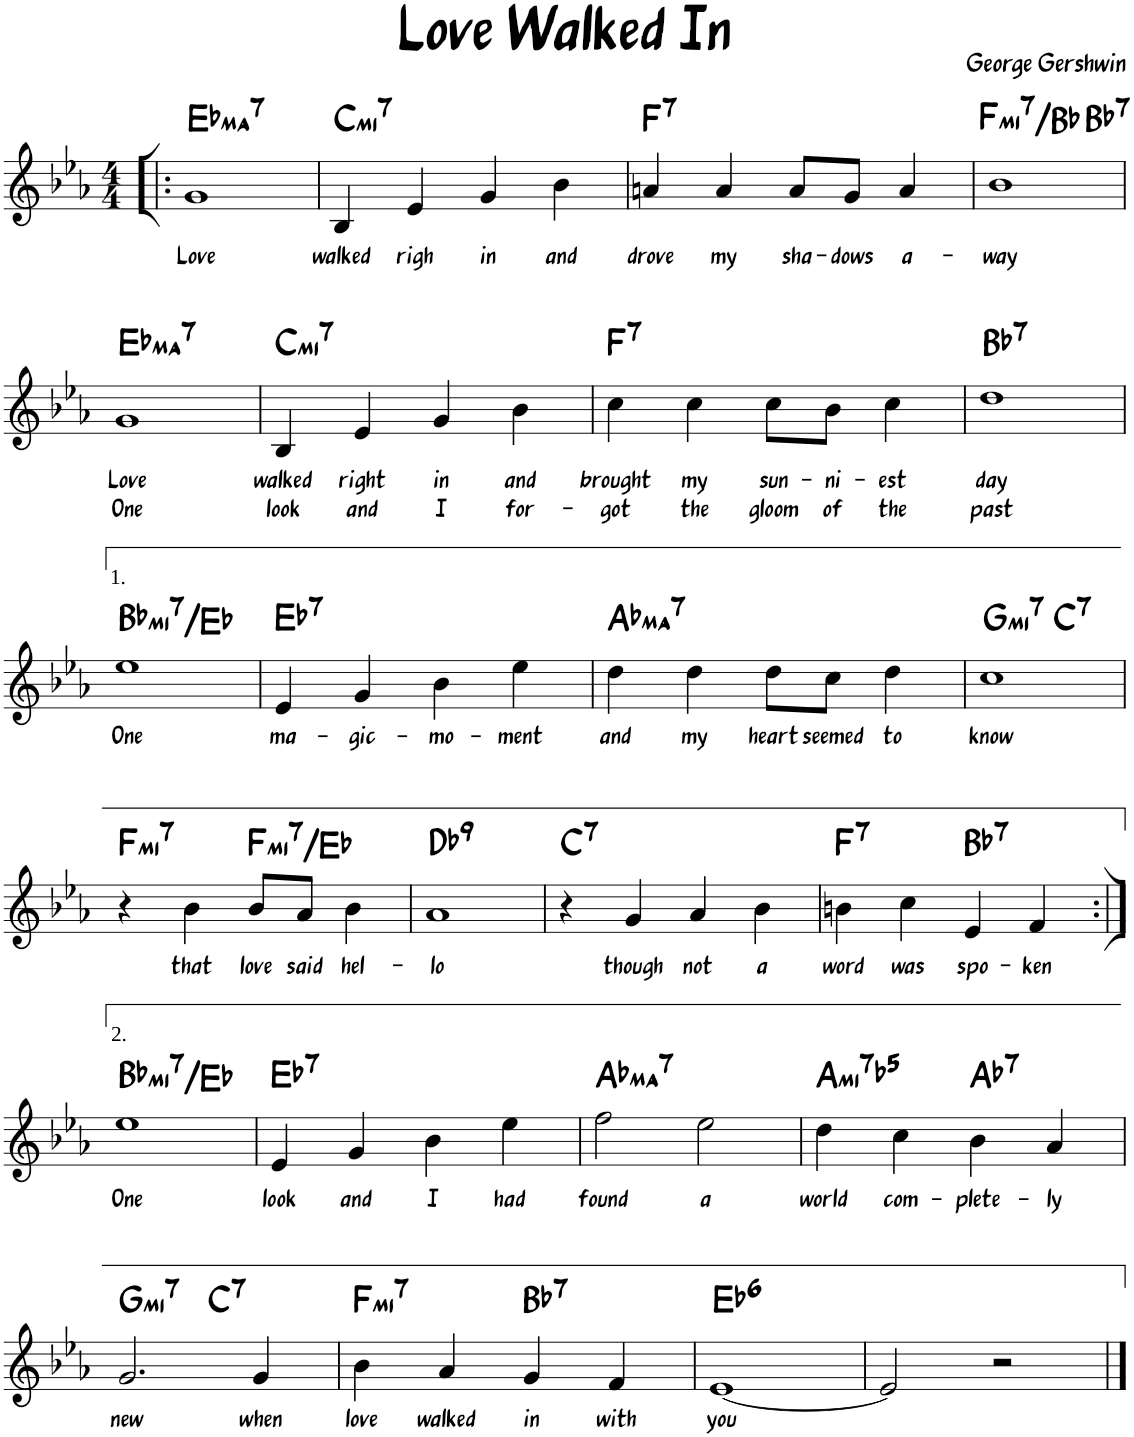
**kern	**text	**text	**harte
*part1	*part1	*part1	*part1
*staff1	*staff1	*staff1	*
*I"Piano	*	*	*
*I'Pno	*	*	*
*clefG2	*	*	*
*k[b-e-a-]	*	*	*
*M4/4	*	*	*
=1!|:	=1!|:	=1!|:	=1!|:
!	!LO:LY:b	!	!LO:H:kt=ma7
1g	Love	.	Eb:maj7
=2	=2	=2	=2
!	!LO:LY:b	!	!LO:H:kt=mi7
4B-/	walked	.	C:min7
!	!LO:LY:b	!	!
4e-/	righ	.	.
!	!LO:LY:b	!	!
4g/	in	.	.
!	!LO:LY:b	!	!
4b-\	and	.	.
=3	=3	=3	=3
!	!LO:LY:b	!	!LO:H:kt=7
4an/	drove	.	F:7
!	!LO:LY:b	!	!
4a/	my	.	.
!	!LO:LY:b	!	!
8a/L	sha-	.	.
!	!LO:LY:b	!	!
8g/J	-dows	.	.
!	!LO:LY:b	!	!
4a/	a-	.	.
=4	=4	=4	=4
!	!LO:LY:b	!	!LO:H:kt=mi7
*^	*	*	*
1b-	2ryy	-way	.	F:min7/4
!	!	!	!	!LO:H:kt=7
.	2ryy	.	.	Bb:7
!!LO:LB:g=z	!!
=5	=5	=5	=5	=5
!	!	!LO:LY:b	!LO:LY:b	!LO:H:kt=ma7
*v	*v	*	*	*
1g	Love	One	Eb:maj7
=6	=6	=6	=6
!	!LO:LY:b	!LO:LY:b	!LO:H:kt=mi7
4B-/	walked	look	C:min7
!	!LO:LY:b	!LO:LY:b	!
4e-/	right	and	.
!	!LO:LY:b	!LO:LY:b	!
4g/	in	I	.
!	!LO:LY:b	!LO:LY:b	!
4b-\	and	for-	.
=7	=7	=7	=7
!	!LO:LY:b	!LO:LY:b	!LO:H:kt=7
4cc\	brought	-got	F:7
!	!LO:LY:b	!LO:LY:b	!
4cc\	my	the	.
!	!LO:LY:b	!LO:LY:b	!
8cc\L	sun-	gloom	.
!	!LO:LY:b	!LO:LY:b	!
8b-\J	-ni-	of	.
!	!LO:LY:b	!LO:LY:b	!
4cc\	-est	the	.
=8	=8	=8	=8
!	!LO:LY:b	!LO:LY:b	!LO:H:kt=7
1dd	day	past	Bb:7
!!LO:LB:g=z
=9	=9	=9	=9
!	!LO:LY:b	!	!LO:H:kt=mi7
1ee-	One	.	Bb:min7/4
=10	=10	=10	=10
!	!LO:LY:b	!	!LO:H:kt=7
4e-/	ma-	.	Eb:7
!	!LO:LY:b	!	!
4g/	-gic-	.	.
!	!LO:LY:b	!	!
4b-\	-mo-	.	.
!	!LO:LY:b	!	!
4ee-\	-ment	.	.
=11	=11	=11	=11
!	!LO:LY:b	!	!LO:H:kt=ma7
4dd\	and	.	Ab:maj7
!	!LO:LY:b	!	!
4dd\	my	.	.
!	!LO:LY:b	!	!
8dd\L	heart	.	.
!	!LO:LY:b	!	!
8cc\J	seemed	.	.
!	!LO:LY:b	!	!
4dd\	to	.	.
=12	=12	=12	=12
!	!LO:LY:b	!	!LO:H:kt=mi7
*^	*	*	*
1cc	2ryy	know	.	G:min7
!	!	!	!	!LO:H:kt=7
.	2ryy	.	.	C:7
!!LO:LB:g=z	!!
=13	=13	=13	=13	=13
!	!	!	!	!LO:H:kt=mi7
*v	*v	*	*	*
4r	.	.	F:min7
!	!LO:LY:b	!	!
4b-\	that	.	.
!	!LO:LY:b	!	!LO:H:kt=mi7
8b-/L	love	.	F:min7/b7
!	!LO:LY:b	!	!
8a-/J	said	.	.
!	!LO:LY:b	!	!
4b-\	hel-	.	.
=14	=14	=14	=14
!	!LO:LY:b	!	!LO:H:kt=9
1a-	-lo	.	Db:9
=15	=15	=15	=15
!	!	!	!LO:H:kt=7
4r	.	.	C:7
!	!LO:LY:b	!	!
4g/	though	.	.
!	!LO:LY:b	!	!
4a-/	not	.	.
!	!LO:LY:b	!	!
4b-\	a	.	.
=16	=16	=16	=16
!	!LO:LY:b	!	!LO:H:kt=7
4bn\	word	.	F:7
!	!LO:LY:b	!	!
4cc\	was	.	.
!	!LO:LY:b	!	!LO:H:kt=7
4e-/	spo-	.	Bb:7
!	!LO:LY:b	!	!
4f/	-ken	.	.
!!LO:LB:g=z
=17:|!	=17:|!	=17:|!	=17:|!
!	!LO:LY:b	!	!LO:H:kt=mi7
1ee-	One	.	Bb:min7/4
=18	=18	=18	=18
!	!LO:LY:b	!	!LO:H:kt=7
4e-/	look	.	Eb:7
!	!LO:LY:b	!	!
4g/	and	.	.
!	!LO:LY:b	!	!
4b-\	I	.	.
!	!LO:LY:b	!	!
4ee-\	had	.	.
=19	=19	=19	=19
!	!LO:LY:b	!	!LO:H:kt=ma7
2ff\	found	.	Ab:maj7
!	!LO:LY:b	!	!
2ee-\	a	.	.
=20	=20	=20	=20
!	!LO:LY:b	!	!LO:H:kt=mi7b5
4dd\	world	.	A:hdim7
!	!LO:LY:b	!	!
4cc\	com-	.	.
!	!LO:LY:b	!	!LO:H:kt=7
4b-\	-plete-	.	Ab:7
!	!LO:LY:b	!	!
4a-/	-ly	.	.
!!LO:LB:g=z
=21	=21	=21	=21
!	!LO:LY:b	!	!LO:H:kt=mi7
*^	*	*	*
2.g/	2ryy	new	.	G:min7
!	!	!	!	!LO:H:kt=7
.	2ryy	.	.	C:7
!	!	!LO:LY:b	!	!
4g/	.	when	.	.
=22	=22	=22	=22	=22
!	!	!LO:LY:b	!	!LO:H:kt=mi7
*v	*v	*	*	*
4b-\	love	.	F:min7
!	!LO:LY:b	!	!
4a-/	walked	.	.
!	!LO:LY:b	!	!LO:H:kt=7
4g/	in	.	Bb:7
!	!LO:LY:b	!	!
4f/	with	.	.
=23	=23	=23	=23
!	!LO:LY:b	!	!LO:H:kt=6
[1e-	you	.	Eb:maj6
=24	=24	=24	=24
2e-/]	.	.	.
2r	.	.	.
==	==	==	==
*-	*-	*-	*-
